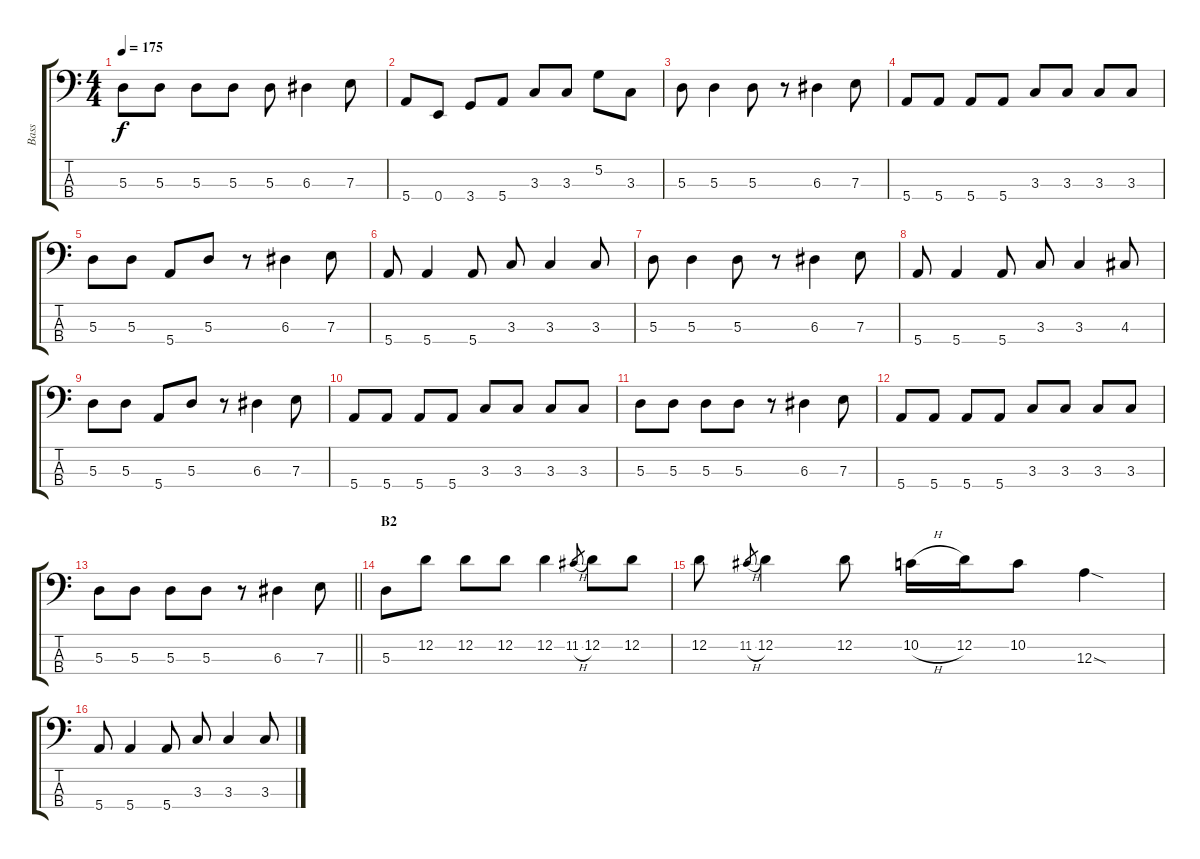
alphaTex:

\track ("Bass" "Bass") {instrument electricbassfinger}
\staff {score tabs}
\tuning (G2 D2 A1 E1) {hide}
\ts (4 4)
\tempo 175
\clef f4
\ks c
5.3.8{dy f} 5.3.8 5.3.8 5.3.8 5.3.8 6.3.4 7.3.8 |
5.4.8 0.4.8 3.4.8 5.4.8 3.3.8 3.3.8 5.2.8 3.3.8 |
5.3.8 5.3.4 5.3.8 r.8 6.3.4 7.3.8 |
5.4.8 5.4.8 5.4.8 5.4.8 3.3.8 3.3.8 3.3.8 3.3.8 |
5.3.8 5.3.8 5.4.8 5.3.8 r.8 6.3.4 7.3.8 |
5.4.8 5.4.4 5.4.8 3.3.8 3.3.4 3.3.8 |
5.3.8 5.3.4 5.3.8 r.8 6.3.4 7.3.8 |
5.4.8 5.4.4 5.4.8 3.3.8 3.3.4 4.3.8 |
5.3.8 5.3.8 5.4.8 5.3.8 r.8 6.3.4 7.3.8 |
5.4.8 5.4.8 5.4.8 5.4.8 3.3.8 3.3.8 3.3.8 3.3.8 |
5.3.8 5.3.8 5.3.8 5.3.8 r.8 6.3.4 7.3.8 |
5.4.8 5.4.8 5.4.8 5.4.8 3.3.8 3.3.8 3.3.8 3.3.8 |
\barLineRight lightlight
5.3.8 5.3.8 5.3.8 5.3.8 r.8 6.3.4 7.3.8 |
\section ("" "B2")
5.3.8 12.2.8 12.2.8 12.2.8 12.2.4 11.2{h}.8{gr} 12.2.8 12.2.8 |
12.2.8 11.2{h}.8{gr} 12.2.4 12.2.8 10.2{h}.16 12.2.16 10.2.8 12.3{sod}.4 |
5.4.8 5.4.4 5.4.8 3.3.8 3.3.4 3.3.8
